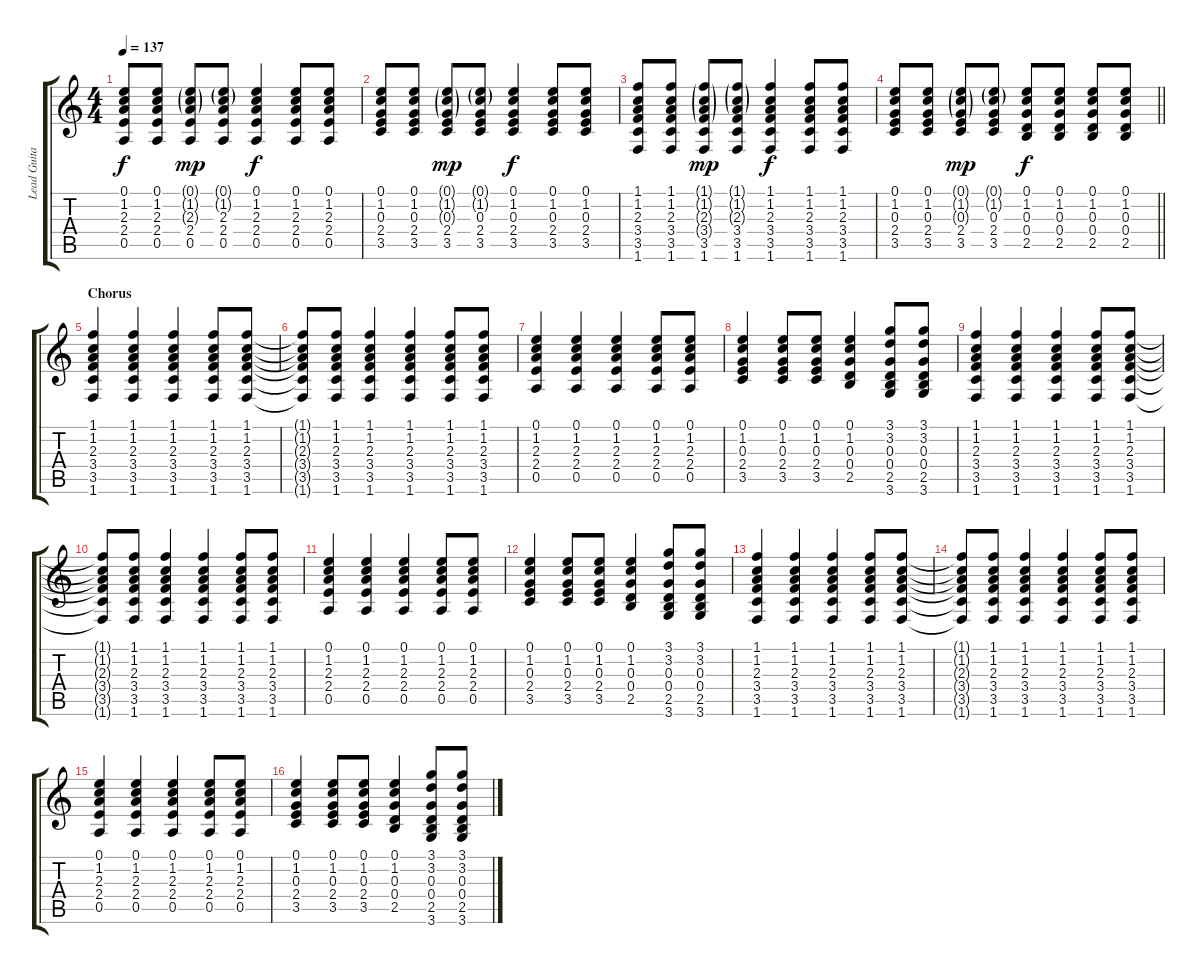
\track ("Lead Guitar" "Lead Guita") {instrument acousticguitarsteel}
\staff {score tabs}
\tuning (E4 B3 G3 D3 A2 E2) {hide}
\ts (4 4)
\tempo 137
\clef g2
\ks c
(0.1 1.2 2.3 2.4 0.5).8{dy f} (0.1 1.2 2.3 2.4 0.5).8 (0.1{g} 1.2{g} 2.3{g} 2.4 0.5).8{dy mp} (0.1{g} 1.2{g} 2.3 2.4 0.5).8 (0.1 1.2 2.3 2.4 0.5).4{dy f} (0.1 1.2 2.3 2.4 0.5).8 (0.1 1.2 2.3 2.4 0.5).8 |
(0.1 1.2 0.3 2.4 3.5).8 (0.1 1.2 0.3 2.4 3.5).8 (0.1{g} 1.2{g} 0.3{g} 2.4 3.5).8{dy mp} (0.1{g} 1.2{g} 0.3 2.4 3.5).8 (0.1 1.2 0.3 2.4 3.5).4{dy f} (0.1 1.2 0.3 2.4 3.5).8 (0.1 1.2 0.3 2.4 3.5).8 |
(1.1 1.2 2.3 3.4 3.5 1.6).8 (1.1 1.2 2.3 3.4 3.5 1.6).8 (1.1{g} 1.2{g} 2.3{g} 3.4{g} 3.5 1.6).8{dy mp} (1.1{g} 1.2{g} 2.3{g} 3.4 3.5 1.6).8 (1.1 1.2 2.3 3.4 3.5 1.6).4{dy f} (1.1 1.2 2.3 3.4 3.5 1.6).8 (1.1 1.2 2.3 3.4 3.5 1.6).8 |
\barLineRight lightlight
(0.1 1.2 0.3 2.4 3.5).8 (0.1 1.2 0.3 2.4 3.5).8 (0.1{g} 1.2{g} 0.3{g} 2.4 3.5).8{dy mp} (0.1{g} 1.2{g} 0.3 2.4 3.5).8 (0.1 1.2 0.3 0.4 2.5).8{dy f} (0.1 1.2 0.3 0.4 2.5).8 (0.1 1.2 0.3 0.4 2.5).8 (0.1 1.2 0.3 0.4 2.5).8 |
\section ("" "Chorus")
(1.1 1.2 2.3 3.4 3.5 1.6).4{instrument overdrivenguitar} (1.1 1.2 2.3 3.4 3.5 1.6).4 (1.1 1.2 2.3 3.4 3.5 1.6).4 (1.1 1.2 2.3 3.4 3.5 1.6).8 (1.1 1.2 2.3 3.4 3.5 1.6).8 |
(1.1{t} 1.2{t} 2.3{t} 3.4{t} 3.5{t} 1.6{t}).8 (1.1 1.2 2.3 3.4 3.5 1.6).8 (1.1 1.2 2.3 3.4 3.5 1.6).4 (1.1 1.2 2.3 3.4 3.5 1.6).4 (1.1 1.2 2.3 3.4 3.5 1.6).8 (1.1 1.2 2.3 3.4 3.5 1.6).8 |
(0.1 1.2 2.3 2.4 0.5).4 (0.1 1.2 2.3 2.4 0.5).4 (0.1 1.2 2.3 2.4 0.5).4 (0.1 1.2 2.3 2.4 0.5).8 (0.1 1.2 2.3 2.4 0.5).8 |
(0.1 1.2 0.3 2.4 3.5).4 (0.1 1.2 0.3 2.4 3.5).8 (0.1 1.2 0.3 2.4 3.5).8 (0.1 1.2 0.3 0.4 2.5).4 (3.1 3.2 0.3 0.4 2.5 3.6).8 (3.1 3.2 0.3 0.4 2.5 3.6).8 |
(1.1 1.2 2.3 3.4 3.5 1.6).4 (1.1 1.2 2.3 3.4 3.5 1.6).4 (1.1 1.2 2.3 3.4 3.5 1.6).4 (1.1 1.2 2.3 3.4 3.5 1.6).8 (1.1 1.2 2.3 3.4 3.5 1.6).8 |
(1.1{t} 1.2{t} 2.3{t} 3.4{t} 3.5{t} 1.6{t}).8 (1.1 1.2 2.3 3.4 3.5 1.6).8 (1.1 1.2 2.3 3.4 3.5 1.6).4 (1.1 1.2 2.3 3.4 3.5 1.6).4 (1.1 1.2 2.3 3.4 3.5 1.6).8 (1.1 1.2 2.3 3.4 3.5 1.6).8 |
(0.1 1.2 2.3 2.4 0.5).4 (0.1 1.2 2.3 2.4 0.5).4 (0.1 1.2 2.3 2.4 0.5).4 (0.1 1.2 2.3 2.4 0.5).8 (0.1 1.2 2.3 2.4 0.5).8 |
(0.1 1.2 0.3 2.4 3.5).4 (0.1 1.2 0.3 2.4 3.5).8 (0.1 1.2 0.3 2.4 3.5).8 (0.1 1.2 0.3 0.4 2.5).4 (3.1 3.2 0.3 0.4 2.5 3.6).8 (3.1 3.2 0.3 0.4 2.5 3.6).8 |
(1.1 1.2 2.3 3.4 3.5 1.6).4 (1.1 1.2 2.3 3.4 3.5 1.6).4 (1.1 1.2 2.3 3.4 3.5 1.6).4 (1.1 1.2 2.3 3.4 3.5 1.6).8 (1.1 1.2 2.3 3.4 3.5 1.6).8 |
(1.1{t} 1.2{t} 2.3{t} 3.4{t} 3.5{t} 1.6{t}).8 (1.1 1.2 2.3 3.4 3.5 1.6).8 (1.1 1.2 2.3 3.4 3.5 1.6).4 (1.1 1.2 2.3 3.4 3.5 1.6).4 (1.1 1.2 2.3 3.4 3.5 1.6).8 (1.1 1.2 2.3 3.4 3.5 1.6).8 |
(0.1 1.2 2.3 2.4 0.5).4 (0.1 1.2 2.3 2.4 0.5).4 (0.1 1.2 2.3 2.4 0.5).4 (0.1 1.2 2.3 2.4 0.5).8 (0.1 1.2 2.3 2.4 0.5).8 |
(0.1 1.2 0.3 2.4 3.5).4 (0.1 1.2 0.3 2.4 3.5).8 (0.1 1.2 0.3 2.4 3.5).8 (0.1 1.2 0.3 0.4 2.5).4 (3.1 3.2 0.3 0.4 2.5 3.6).8 (3.1 3.2 0.3 0.4 2.5 3.6).8
